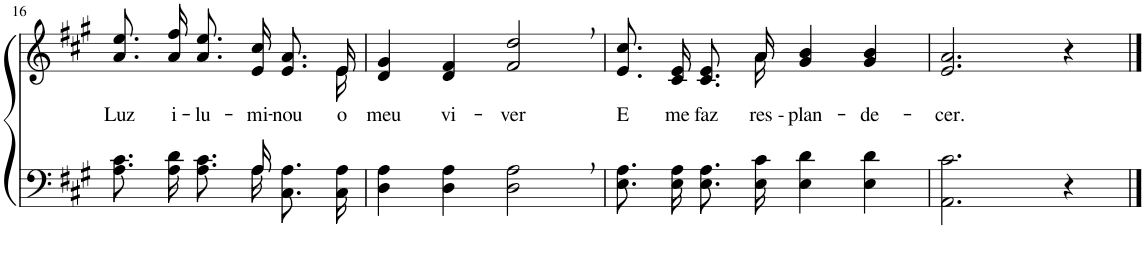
**kern	**kern	**text
*part2	*part1	*part1
*staff2	*staff1	*staff1
*I"Parte III e IV	*I"Parte I e II	*
!!LO:PB:g=z
*clefF4	*clefG2	*
*Trd1c2	*Trd1c2	*
*k[f#c#g#]	*k[f#c#g#]	*
*M4/4	*M4/4	*
=16	=16	=16
*^	*	*
!	!	!	!LO:LY:b
*	*	*^	*
8.A\ 8.c#\L	4..ryy	8.a\ 8.ee\L	8.ryy	Luz
!	!	!	!	!LO:LY:b
*	*	*v	*v	*
16A\ 16d\Jk	.	16a\ 16ff#\Jk	i-
!	!	!	!LO:LY:b
8.A\ 8.c#\L	.	8.a\ 8.ee\L	-lu-
!	!	!	!LO:LY:b
16A\Jk	16A\	16e\ 16cc#\Jk	-mi-
!	!	!	!LO:LY:b
8.C#\ 8.A\L	4ryy	8.e/ 8.a/L	-nou
!	!	!	!LO:LY:b
*	*	*^	*
16C#\ 16A\Jk	.	16e/Jk	16e\	o
*v	*v	*	*	*
=17	=17	=17	=17
!	!	!	!LO:LY:b
4D\ 4A\	4d/ 4g#/	1ryy	meu
!	!	!	!LO:LY:b
4D\ 4A\	4d/ 4f#/	.	vi-
!	!	!	!LO:LY:b
2D\, 2A\,	2f#/, 2dd/,	.	-ver
=18	=18	=18	=18
!	!	!	!LO:LY:b
8.E\ 8.A\L	4..ryy	8.e/ 8.cc#/L	E
!	!	!	!LO:LY:b
16E\ 16A\Jk	.	16c#/ 16e/Jk	me
!	!	!	!LO:LY:b
8.E\ 8.A\L	.	8.c#/ 8.e/L	faz
!	!	!	!LO:LY:b
16E\ 16c#\Jk	16a\	16a/Jk	res --
!	!	!	!LO:LY:b
4E\ 4d\	2ryy	4g#/ 4b/	-plan-
!	!	!	!LO:LY:b
4E\ 4d\	.	4g#/ 4b/	-de-
=19	=19	=19	=19
!	!	!	!LO:LY:b
*	*v	*v	*
2.AA\ 2.c#\	2.e/ 2.a/	-cer.
4r	4r	.
==	==	==
*-	*-	*-
